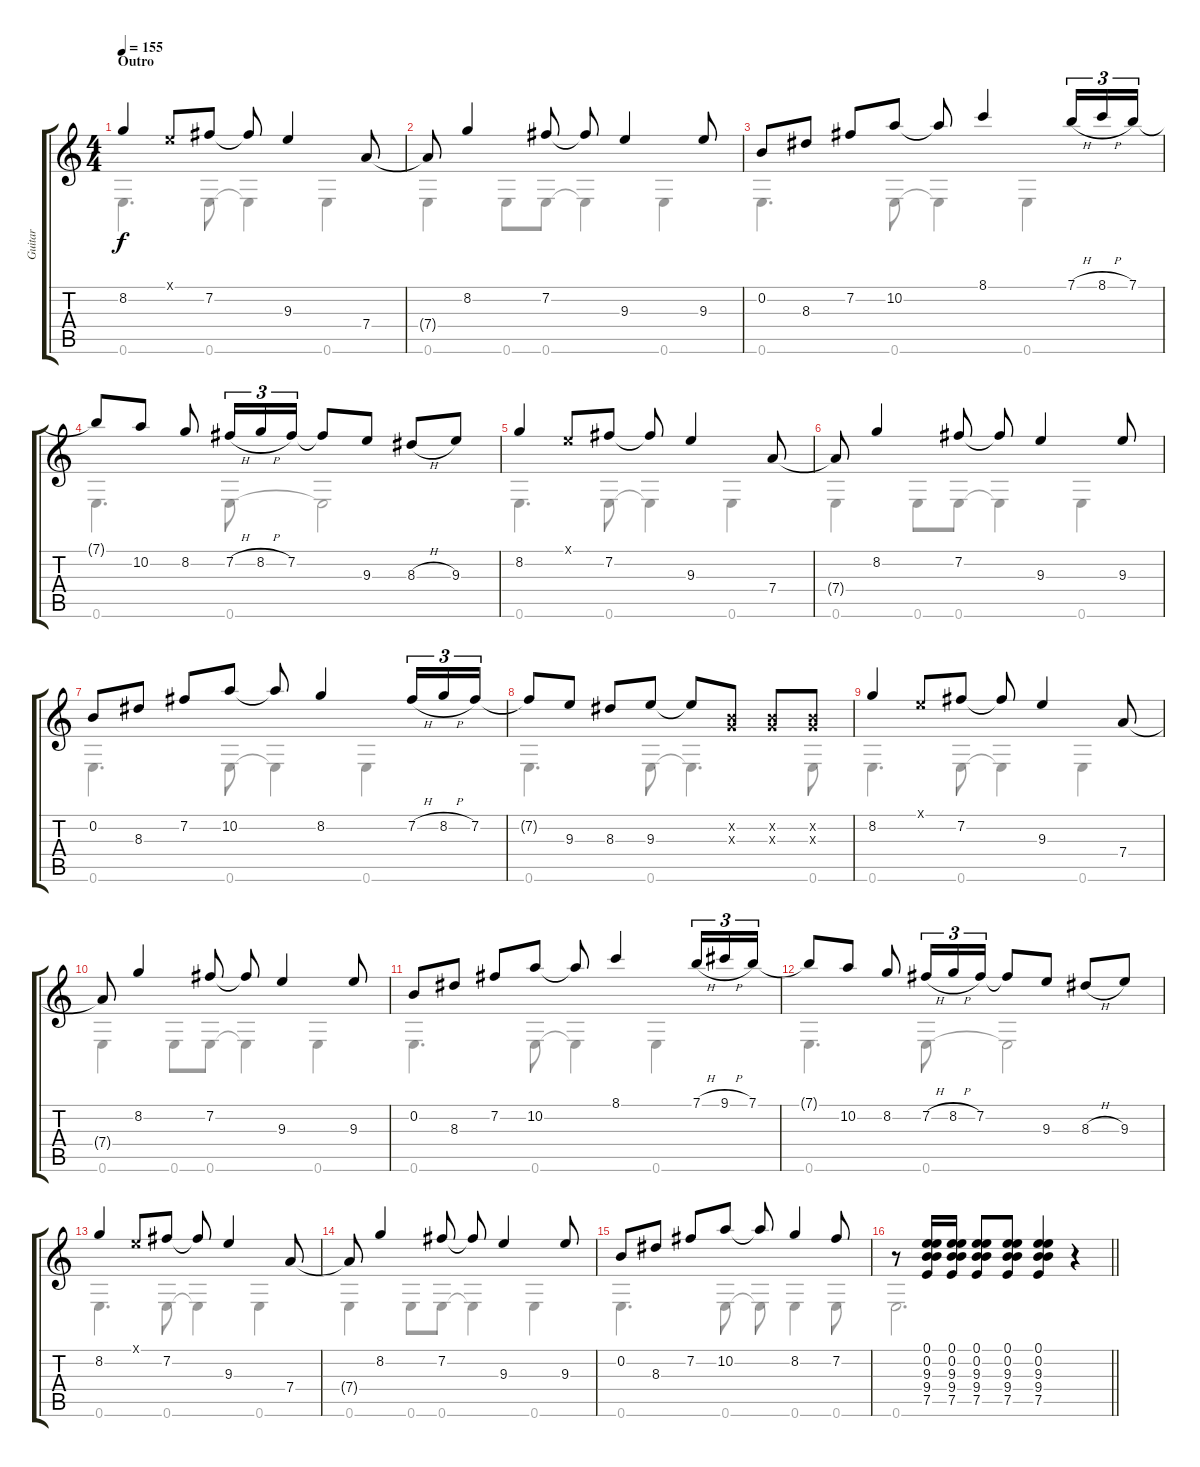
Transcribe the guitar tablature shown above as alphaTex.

\track ("Guitar" "Guitar") {instrument acousticguitarsteel}
\staff {score tabs}
\tuning (E4 B3 G3 D3 A2 E2) {hide}
\voice
\ts (4 4)
\section ("" "Outro")
\tempo 155
\clef g2
\ks c
8.2.4{dy f} 0.1{x}.8 7.2.8 7.2{t}.8 9.3.4 7.4.8 |
7.4{t}.8 8.2.4 7.2.8 7.2{t}.8 9.3.4 9.3.8 |
0.2.8 8.3.8 7.2.8 10.2.8 10.2{t}.8 8.1.4 7.1{h}.16{tu (3 2)} 8.1{h}.16{tu (3 2)} 7.1.16{tu (3 2)} |
7.1{t}.8 10.2.8 8.2.8 7.2{h}.16{tu (3 2)} 8.2{h}.16{tu (3 2)} 7.2.16{tu (3 2)} 7.2{t}.8 9.3.8 8.3{h}.8 9.3.8 |
8.2.4 0.1{x}.8 7.2.8 7.2{t}.8 9.3.4 7.4.8 |
7.4{t}.8 8.2.4 7.2.8 7.2{t}.8 9.3.4 9.3.8 |
0.2.8 8.3.8 7.2.8 10.2.8 10.2{t}.8 8.2.4 7.2{h}.16{tu (3 2)} 8.2{h}.16{tu (3 2)} 7.2.16{tu (3 2)} |
7.2{t}.8 9.3.8 8.3.8 9.3.8 9.3{t}.8 (0.2{x} 0.3{x}).8 (0.2{x} 0.3{x}).8 (0.2{x} 0.3{x}).8 |
8.2.4 0.1{x}.8 7.2.8 7.2{t}.8 9.3.4 7.4.8 |
7.4{t}.8 8.2.4 7.2.8 7.2{t}.8 9.3.4 9.3.8 |
0.2.8 8.3.8 7.2.8 10.2.8 10.2{t}.8 8.1.4 7.1{h}.16{tu (3 2)} 9.1{h}.16{tu (3 2)} 7.1.16{tu (3 2)} |
7.1{t}.8 10.2.8 8.2.8 7.2{h}.16{tu (3 2)} 8.2{h}.16{tu (3 2)} 7.2.16{tu (3 2)} 7.2{t}.8 9.3.8 8.3{h}.8 9.3.8 |
8.2.4 0.1{x}.8 7.2.8 7.2{t}.8 9.3.4 7.4.8 |
7.4{t}.8 8.2.4 7.2.8 7.2{t}.8 9.3.4 9.3.8 |
0.2.8 8.3.8 7.2.8 10.2.8 10.2{t}.8 8.2.4 7.2.8 |
\barLineRight lightlight
r.8 (0.1 0.2 9.3 9.4 7.5).16 (0.1 0.2 9.3 9.4 7.5).16 (0.1 0.2 9.3 9.4 7.5).8 (0.1 0.2 9.3 9.4 7.5).8 (0.1 0.2 9.3 9.4 7.5).4 r.4
\voice
\clef g2
\ottava regular
\simile none
\ks c
0.6.4{d dy f} 0.6.8 0.6{t}.4 0.6.4 |
0.6.4 0.6.8 0.6.8 0.6{t}.4 0.6.4 |
0.6.4{d} 0.6.8 0.6{t}.4 0.6.4 |
0.6.4{d} 0.6.8 0.6{t}.2 |
0.6.4{d} 0.6.8 0.6{t}.4 0.6.4 |
0.6.4 0.6.8 0.6.8 0.6{t}.4 0.6.4 |
0.6.4{d} 0.6.8 0.6{t}.4 0.6.4 |
0.6.4{d} 0.6.8 0.6{t}.4{d} 0.6.8 |
0.6.4{d} 0.6.8 0.6{t}.4 0.6.4 |
0.6.4 0.6.8 0.6.8 0.6{t}.4 0.6.4 |
0.6.4{d} 0.6.8 0.6{t}.4 0.6.4 |
0.6.4{d} 0.6.8 0.6{t}.2 |
0.6.4{d} 0.6.8 0.6{t}.4 0.6.4 |
0.6.4 0.6.8 0.6.8 0.6{t}.4 0.6.4 |
0.6.4{d} 0.6.8 0.6{t}.8 0.6.4 0.6.8 |
\barLineRight lightlight
0.6.2{d} r.4
